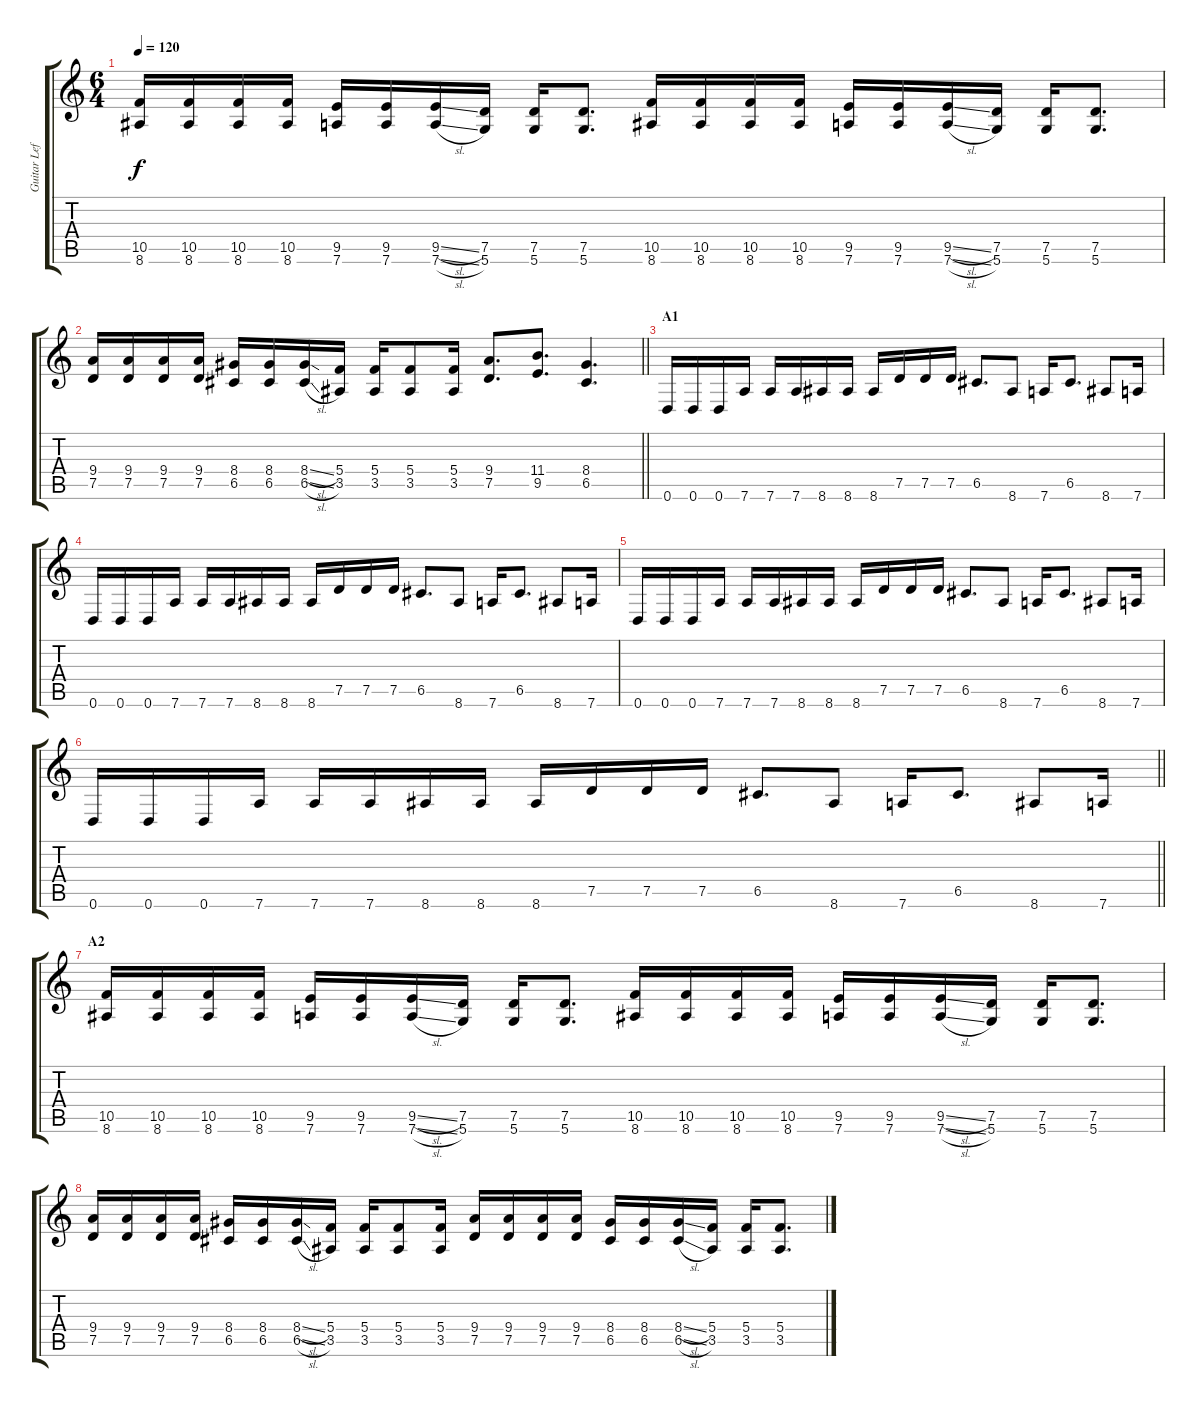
\track ("Guitar Left" "Guitar Lef") {instrument distortionguitar}
\staff {score tabs}
\tuning (D4 A3 F3 C3 G2 D2) {hide}
\ts (6 4)
\tempo 120
\clef g2
\ks c
(10.5 8.6).16{dy f} (10.5 8.6).16 (10.5 8.6).16 (10.5 8.6).16 (9.5 7.6).16 (9.5 7.6).16 (9.5{sl} 7.6{sl}).16 (7.5 5.6).16 (7.5 5.6).16 (7.5 5.6).8{d} (10.5 8.6).16 (10.5 8.6).16 (10.5 8.6).16 (10.5 8.6).16 (9.5 7.6).16 (9.5 7.6).16 (9.5{sl} 7.6{sl}).16 (7.5 5.6).16 (7.5 5.6).16 (7.5 5.6).8{d} |
\barLineRight lightlight
(9.4 7.5).16 (9.4 7.5).16 (9.4 7.5).16 (9.4 7.5).16 (8.4 6.5).16 (8.4 6.5).16 (8.4{sl} 6.5{sl}).16 (5.4 3.5).16 (5.4 3.5).16 (5.4 3.5).8 (5.4 3.5).16 (9.4 7.5).8{d} (11.4 9.5).8{d} (8.4 6.5).4{d} |
\section ("" "A1")
0.6.16 0.6.16 0.6.16 7.6.16 7.6.16 7.6.16 8.6.16 8.6.16 8.6.16 7.5.16 7.5.16 7.5.16 6.5.8{d} 8.6.8 7.6.16 6.5.8{d} 8.6.8 7.6.16 |
0.6.16 0.6.16 0.6.16 7.6.16 7.6.16 7.6.16 8.6.16 8.6.16 8.6.16 7.5.16 7.5.16 7.5.16 6.5.8{d} 8.6.8 7.6.16 6.5.8{d} 8.6.8 7.6.16 |
0.6.16 0.6.16 0.6.16 7.6.16 7.6.16 7.6.16 8.6.16 8.6.16 8.6.16 7.5.16 7.5.16 7.5.16 6.5.8{d} 8.6.8 7.6.16 6.5.8{d} 8.6.8 7.6.16 |
\barLineRight lightlight
0.6.16 0.6.16 0.6.16 7.6.16 7.6.16 7.6.16 8.6.16 8.6.16 8.6.16 7.5.16 7.5.16 7.5.16 6.5.8{d} 8.6.8 7.6.16 6.5.8{d} 8.6.8 7.6.16 |
\section ("" "A2")
(10.5 8.6).16 (10.5 8.6).16 (10.5 8.6).16 (10.5 8.6).16 (9.5 7.6).16 (9.5 7.6).16 (9.5{sl} 7.6{sl}).16 (7.5 5.6).16 (7.5 5.6).16 (7.5 5.6).8{d} (10.5 8.6).16 (10.5 8.6).16 (10.5 8.6).16 (10.5 8.6).16 (9.5 7.6).16 (9.5 7.6).16 (9.5{sl} 7.6{sl}).16 (7.5 5.6).16 (7.5 5.6).16 (7.5 5.6).8{d} |
(9.4 7.5).16 (9.4 7.5).16 (9.4 7.5).16 (9.4 7.5).16 (8.4 6.5).16 (8.4 6.5).16 (8.4{sl} 6.5{sl}).16 (5.4 3.5).16 (5.4 3.5).16 (5.4 3.5).8 (5.4 3.5).16 (9.4 7.5).16 (9.4 7.5).16 (9.4 7.5).16 (9.4 7.5).16 (8.4 6.5).16 (8.4 6.5).16 (8.4{sl} 6.5{sl}).16 (5.4 3.5).16 (5.4 3.5).16 (5.4 3.5).8{d}
